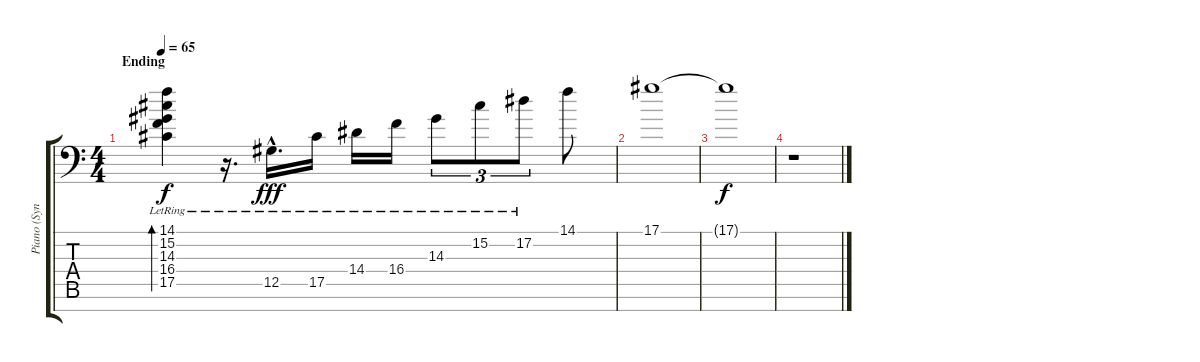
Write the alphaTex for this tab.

\track ("Piano (Synth)" "Piano (Syn") {instrument brightacousticpiano}
\staff {score tabs}
\tuning (Eb4 Bb3 Gb3 Db3 Ab2 Eb2 Bb1) {hide}
\ts (4 4)
\section ("" "Ending")
\tempo 65
\clef f4
\ks c
(14.1{lr} 15.2{lr} 14.3{lr} 16.4{lr} 17.5{lr}).4{bd 30 dy f} r.16{d} 12.5{hac lr}.16{d dy fff} 17.5{lr}.16 14.4{lr}.16 16.4{lr}.16 14.3{lr}.8{tu (3 2)} 15.2{lr}.8{tu (3 2)} 17.2{lr}.8{tu (3 2)} 14.1.8 |
17.1.1 |
17.1{t}.1{dy f} |
r.1
